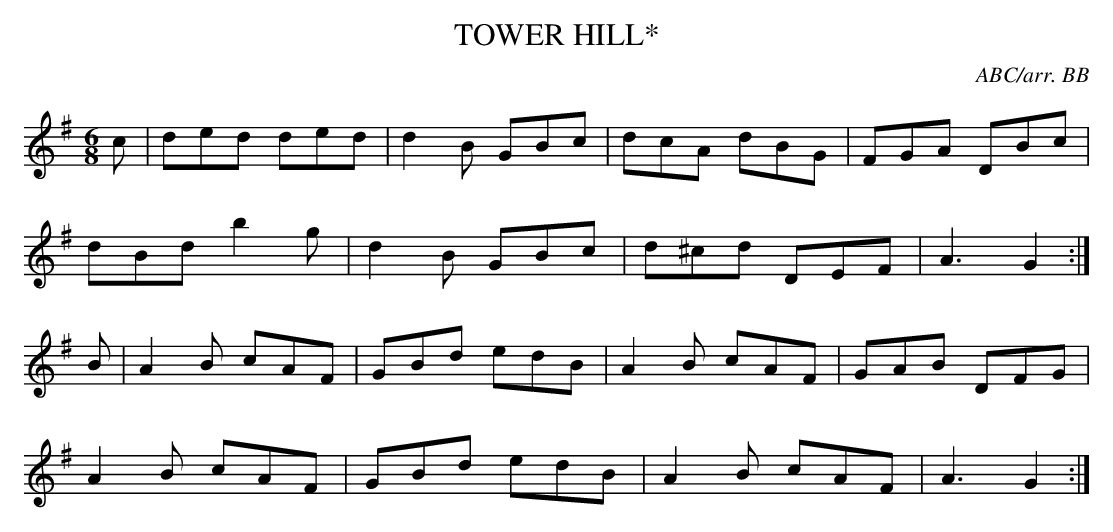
X:1
T:TOWER HILL*
C:ABC/arr. BB
L:1/8
M:6/8
K:G
c|ded ded|d2B GBc|dcA dBG|FGA DBc|
dBd b2g|d2B GBc|d^cd DEF|A3 G2:|
B|A2B cAF|GBd edB|A2B cAF|GAB DFG|
A2B cAF|GBd edB|A2B cAF|A3 G2:|
